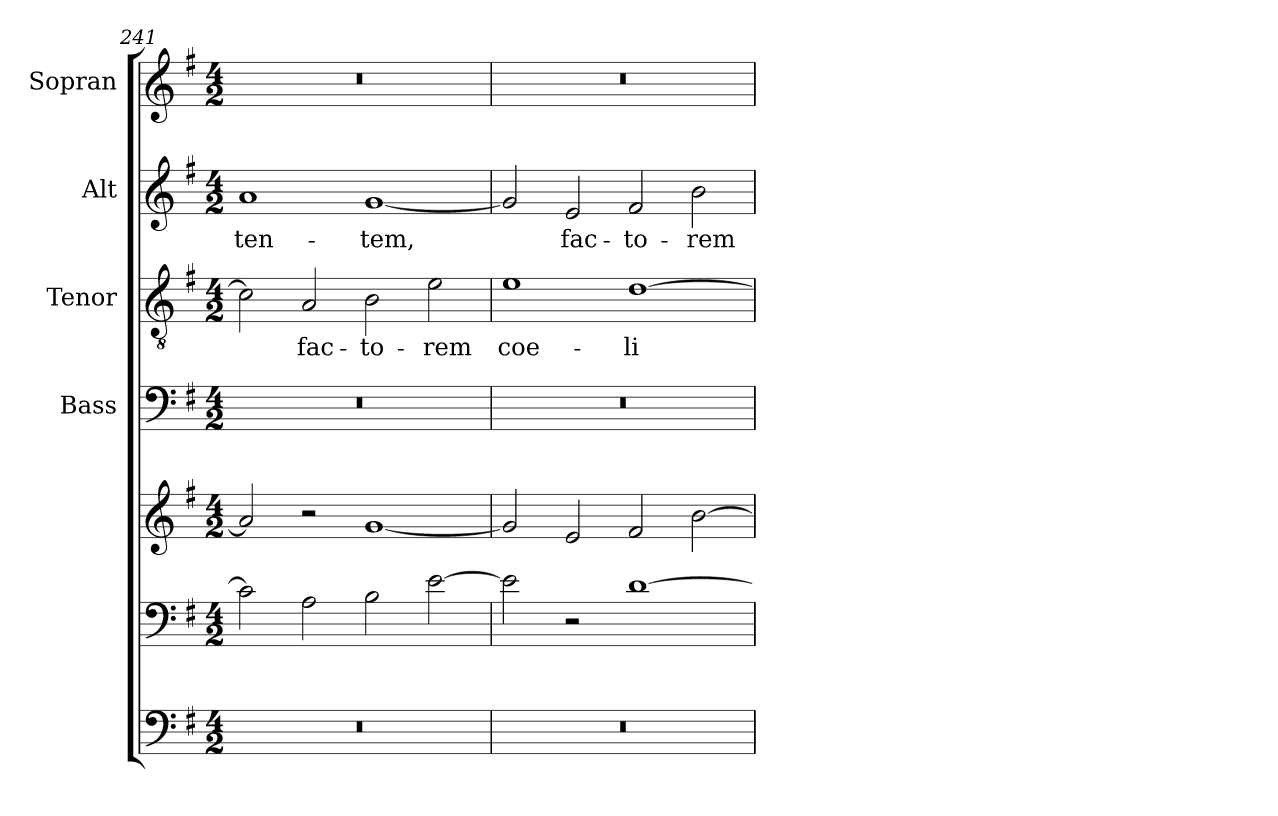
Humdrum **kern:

**kern	**kern	**kern	**kern	**kern	**text	**kern	**text	**kern
*part6	*part5	*part5	*part4	*part3	*part3	*part2	*part2	*part1
*staff7	*staff6	*staff5	*staff4	*staff3	*staff3	*staff2	*staff2	*staff1
*	*	*	*I"Bass	*I"Tenor	*	*I"Alt	*	*I"Sopran
*	*	*	*I'B.	*I'T.	*	*I'A.	*	*I'S.
*clefF4	*clefF4	*clefG2	*clefF4	*clefGv2	*	*clefG2	*	*clefG2
*k[f#]	*k[f#]	*k[f#]	*k[f#]	*k[f#]	*	*k[f#]	*	*k[f#]
*G:	*G:	*G:	*G:	*G:	*	*G:	*	*G:
*M4/2	*M4/2	*M4/2	*M4/2	*M4/2	*	*M4/2	*	*M4/2
=241	=241	=241	=241	=241	=241	=241	=241	=241
!	!	!	!	!	!	!	!LO:LY:b	!
0r	2c\]	2a/]	0r	2c\]	.	1a	-ten-	0r
!	!	!	!	!	!LO:LY:b	!	!	!
.	2A\	2r	.	2A/	fac-	.	.	.
!	!	!	!	!	!LO:LY:b	!	!LO:LY:b	!
.	2B\	[1g	.	2B\	-to-	[1g	-tem,	.
!	!	!	!	!	!LO:LY:b	!	!	!
.	[2e\	.	.	2e\	-rem	.	.	.
=242	=242	=242	=242	=242	=242	=242	=242	=242
!	!	!	!	!	!LO:LY:b	!	!	!
0r	2e\]	2g/]	0r	1e	coe-	2g/]	.	0r
!	!	!	!	!	!	!	!LO:LY:b	!
.	2r	2e/	.	.	.	2e/	fac-	.
!	!	!	!	!	!LO:LY:b	!	!LO:LY:b	!
.	[1d	2f#/	.	[1d	-li	2f#/	-to-	.
!	!	!	!	!	!	!	!LO:LY:b	!
.	.	[2b\	.	.	.	2b\	-rem	.
=	=	=	=	=	=	=	=	=
*-	*-	*-	*-	*-	*-	*-	*-	*-
